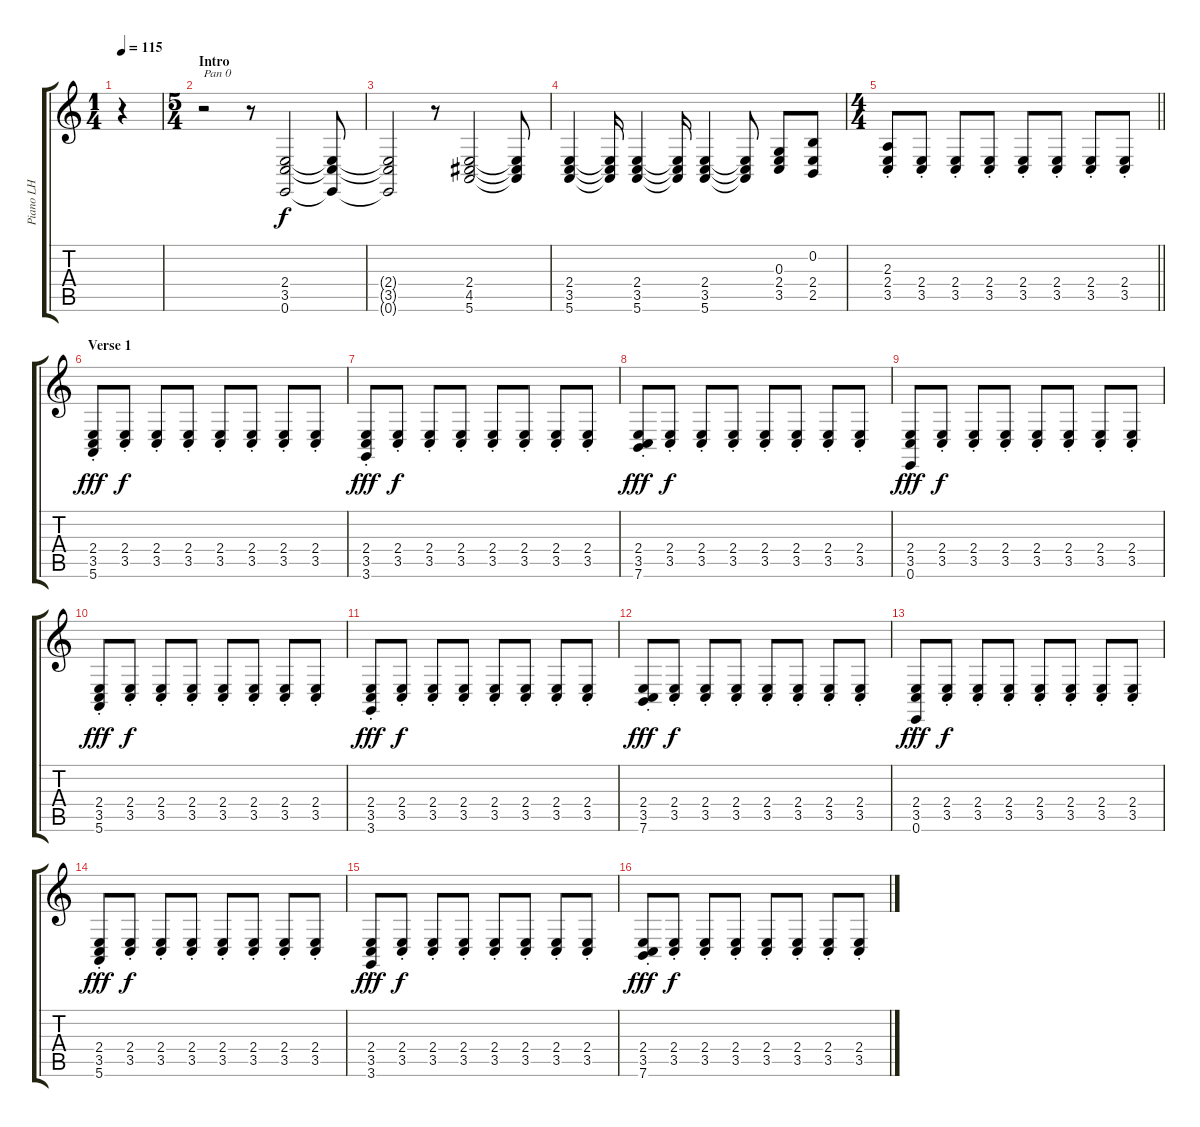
\track ("Piano LH" "Piano LH") {instrument acousticgrandpiano}
\staff {score tabs}
\tuning (E4 B3 G3 D3 A2 E2) {hide}
\ts (1 4)
\tempo 115
\clef g2
\ks c
r.4{dy f instrument acousticgrandpiano} |
\ts (5 4)
\section ("" "Intro")
r.2{txt "Pan 0" balance 8} r.8 (2.4 3.5 0.6).2 (2.4{t} 3.5{t} 0.6{t}).8 |
(2.4{t} 3.5{t} 0.6{t}).2 r.8 (2.4 4.5 5.6).2 (2.4{t} 4.5{t} 5.6{t}).8 |
(2.4 3.5 5.6).4 (2.4{t} 3.5{t} 5.6{t}).16 (2.4 3.5 5.6).4 (2.4{t} 3.5{t} 5.6{t}).16 (2.4 3.5 5.6).4 (2.4{t} 3.5{t} 5.6{t}).8 (0.3 2.4 3.5).8 (0.2 2.4 2.5).8 |
\ts (4 4)
\barLineRight lightlight
(2.3{st} 2.4{st} 3.5{st}).8 (2.4{st} 3.5{st}).8 (2.4{st} 3.5{st}).8 (2.4{st} 3.5{st}).8 (2.4{st} 3.5{st}).8 (2.4{st} 3.5{st}).8 (2.4{st} 3.5{st}).8 (2.4{st} 3.5{st}).8 |
\section ("" "Verse 1")
(2.4{st} 3.5{st} 5.6).8{dy fff balance 8} (2.4{st} 3.5{st}).8{dy f} (2.4{st} 3.5{st}).8 (2.4{st} 3.5{st}).8 (2.4{st} 3.5{st}).8 (2.4{st} 3.5{st}).8 (2.4{st} 3.5{st}).8 (2.4{st} 3.5{st}).8 |
(2.4{st} 3.5{st} 3.6).8{dy fff} (2.4{st} 3.5{st}).8{dy f} (2.4{st} 3.5{st}).8 (2.4{st} 3.5{st}).8 (2.4{st} 3.5{st}).8 (2.4{st} 3.5{st}).8 (2.4{st} 3.5{st}).8 (2.4{st} 3.5{st}).8 |
(2.4{st} 3.5{st} 7.6).8{dy fff} (2.4{st} 3.5{st}).8{dy f} (2.4{st} 3.5{st}).8 (2.4{st} 3.5{st}).8 (2.4{st} 3.5{st}).8 (2.4{st} 3.5{st}).8 (2.4{st} 3.5{st}).8 (2.4{st} 3.5{st}).8 |
(2.4{st} 3.5{st} 0.6).8{dy fff} (2.4{st} 3.5{st}).8{dy f} (2.4{st} 3.5{st}).8 (2.4{st} 3.5{st}).8 (2.4{st} 3.5{st}).8 (2.4{st} 3.5{st}).8 (2.4{st} 3.5{st}).8 (2.4{st} 3.5{st}).8 |
(2.4{st} 3.5{st} 5.6).8{dy fff balance 8} (2.4{st} 3.5{st}).8{dy f} (2.4{st} 3.5{st}).8 (2.4{st} 3.5{st}).8 (2.4{st} 3.5{st}).8 (2.4{st} 3.5{st}).8 (2.4{st} 3.5{st}).8 (2.4{st} 3.5{st}).8 |
(2.4{st} 3.5{st} 3.6).8{dy fff} (2.4{st} 3.5{st}).8{dy f} (2.4{st} 3.5{st}).8 (2.4{st} 3.5{st}).8 (2.4{st} 3.5{st}).8 (2.4{st} 3.5{st}).8 (2.4{st} 3.5{st}).8 (2.4{st} 3.5{st}).8 |
(2.4{st} 3.5{st} 7.6).8{dy fff} (2.4{st} 3.5{st}).8{dy f} (2.4{st} 3.5{st}).8 (2.4{st} 3.5{st}).8 (2.4{st} 3.5{st}).8 (2.4{st} 3.5{st}).8 (2.4{st} 3.5{st}).8 (2.4{st} 3.5{st}).8 |
(2.4{st} 3.5{st} 0.6).8{dy fff} (2.4{st} 3.5{st}).8{dy f} (2.4{st} 3.5{st}).8 (2.4{st} 3.5{st}).8 (2.4{st} 3.5{st}).8 (2.4{st} 3.5{st}).8 (2.4{st} 3.5{st}).8 (2.4{st} 3.5{st}).8 |
(2.4{st} 3.5{st} 5.6).8{dy fff} (2.4{st} 3.5{st}).8{dy f} (2.4{st} 3.5{st}).8 (2.4{st} 3.5{st}).8 (2.4{st} 3.5{st}).8 (2.4{st} 3.5{st}).8 (2.4{st} 3.5{st}).8 (2.4{st} 3.5{st}).8 |
(2.4{st} 3.5{st} 3.6).8{dy fff} (2.4{st} 3.5{st}).8{dy f} (2.4{st} 3.5{st}).8 (2.4{st} 3.5{st}).8 (2.4{st} 3.5{st}).8 (2.4{st} 3.5{st}).8 (2.4{st} 3.5{st}).8 (2.4{st} 3.5{st}).8 |
(2.4{st} 3.5{st} 7.6).8{dy fff} (2.4{st} 3.5{st}).8{dy f} (2.4{st} 3.5{st}).8 (2.4{st} 3.5{st}).8 (2.4{st} 3.5{st}).8 (2.4{st} 3.5{st}).8 (2.4{st} 3.5{st}).8 (2.4{st} 3.5{st}).8
